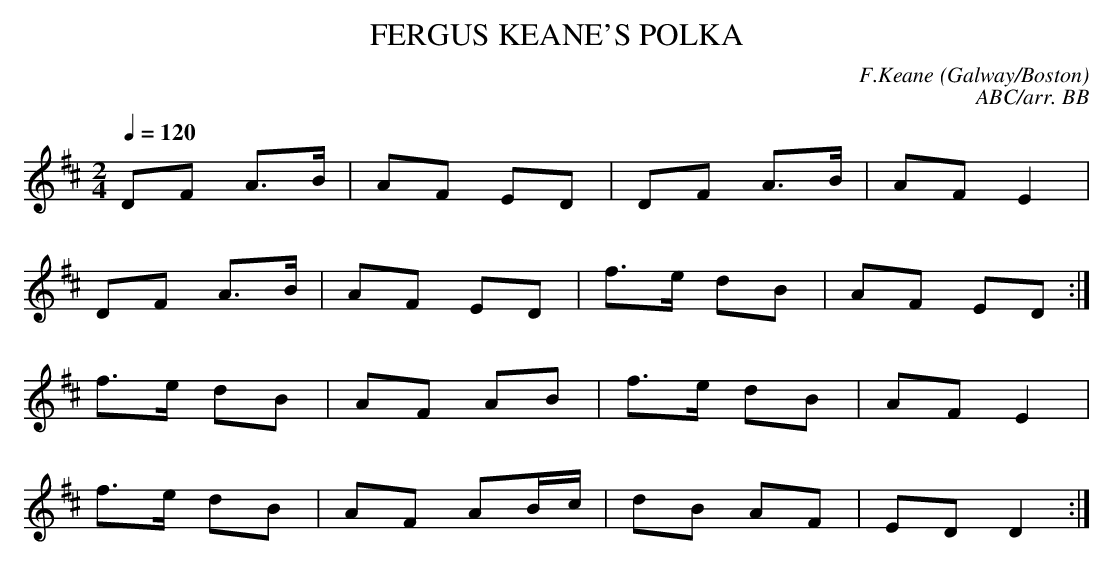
X:1
T:FERGUS KEANE'S POLKA
C:F.Keane (Galway/Boston)
C:ABC/arr. BB
Q:1/4=120
L:1/8
M:2/4
K:D
DF A>B|AF ED|DF A>B|AF E2|
DF A>B|AF ED|f>e dB|AF ED:|
f>e dB|AF AB|f>e dB|AF E2|
f>e dB|AF AB/c/|dB AF|ED D2:|
